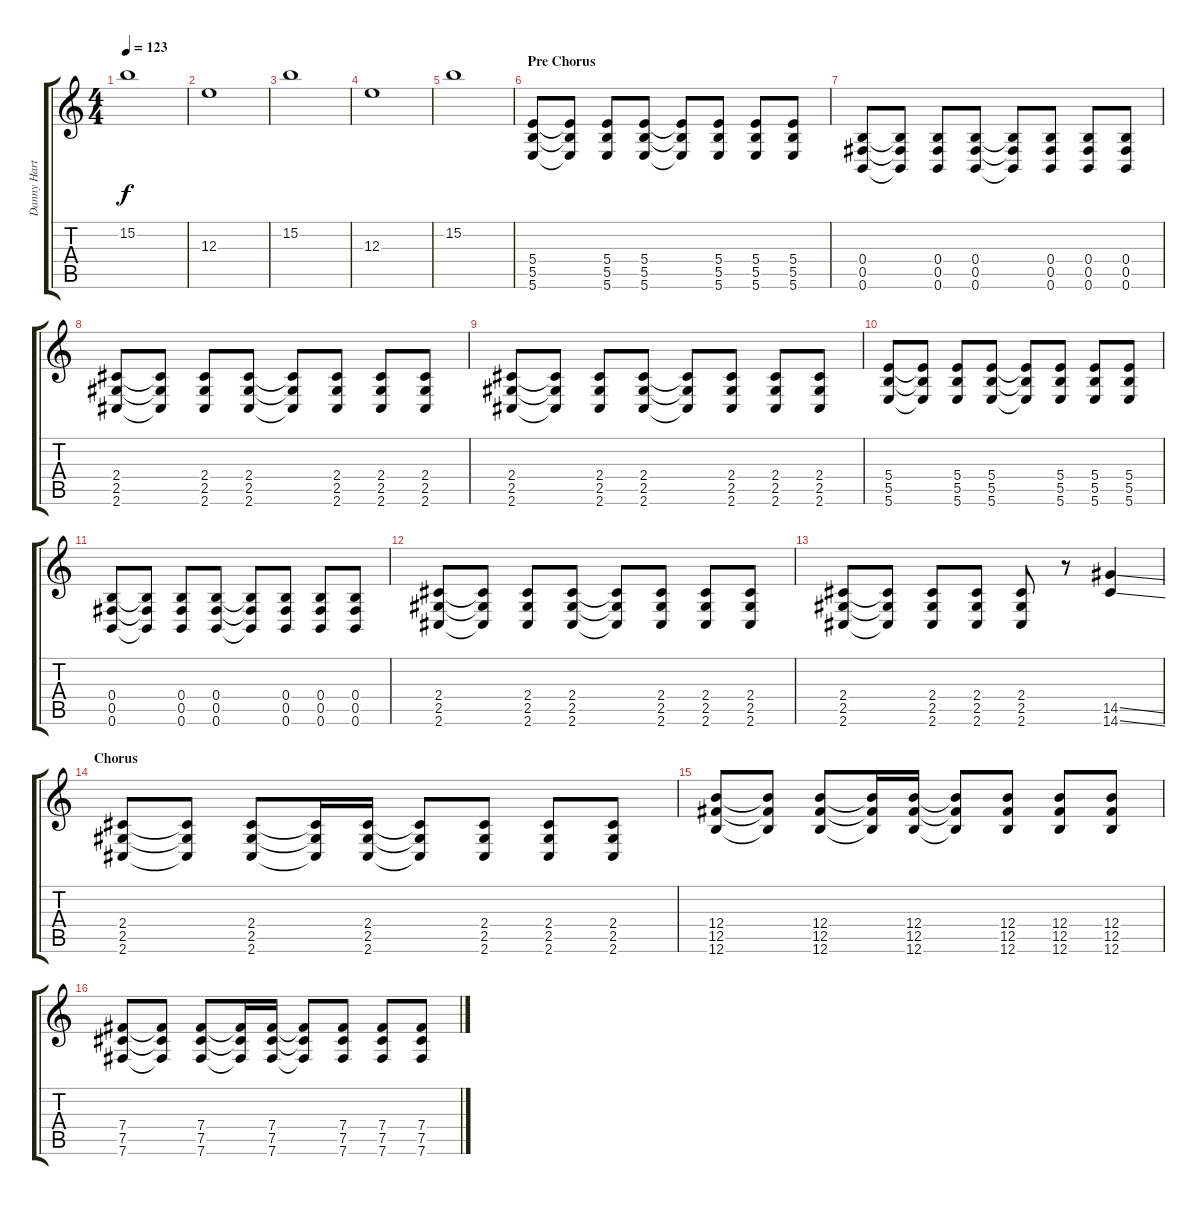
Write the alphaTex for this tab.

\track ("Danny Hartwell (Guitar)" "Danny Hart") {instrument distortionguitar}
\staff {score tabs}
\tuning (Db4 Ab3 E3 B2 Gb2 B1) {hide}
\ts (4 4)
\tempo 123
\clef g2
\ks c
15.2.1{dy f} |
12.3.1 |
15.2.1 |
12.3.1 |
15.2.1 |
\section ("" "Pre Chorus")
(5.4 5.5 5.6).8{instrument distortionguitar} (5.4{t} 5.5{t} 5.6{t}).8 (5.4 5.5 5.6).8 (5.4 5.5 5.6).8 (5.4{t} 5.5{t} 5.6{t}).8 (5.4 5.5 5.6).8 (5.4 5.5 5.6).8 (5.4 5.5 5.6).8 |
(0.4 0.5 0.6).8 (0.4{t} 0.5{t} 0.6{t}).8 (0.4 0.5 0.6).8 (0.4 0.5 0.6).8 (0.4{t} 0.5{t} 0.6{t}).8 (0.4 0.5 0.6).8 (0.4 0.5 0.6).8 (0.4 0.5 0.6).8 |
(2.4 2.5 2.6).8 (2.4{t} 2.5{t} 2.6{t}).8 (2.4 2.5 2.6).8 (2.4 2.5 2.6).8 (2.4{t} 2.5{t} 2.6{t}).8 (2.4 2.5 2.6).8 (2.4 2.5 2.6).8 (2.4 2.5 2.6).8 |
(2.4 2.5 2.6).8 (2.4{t} 2.5{t} 2.6{t}).8 (2.4 2.5 2.6).8 (2.4 2.5 2.6).8 (2.4{t} 2.5{t} 2.6{t}).8 (2.4 2.5 2.6).8 (2.4 2.5 2.6).8 (2.4 2.5 2.6).8 |
(5.4 5.5 5.6).8 (5.4{t} 5.5{t} 5.6{t}).8 (5.4 5.5 5.6).8 (5.4 5.5 5.6).8 (5.4{t} 5.5{t} 5.6{t}).8 (5.4 5.5 5.6).8 (5.4 5.5 5.6).8 (5.4 5.5 5.6).8 |
(0.4 0.5 0.6).8 (0.4{t} 0.5{t} 0.6{t}).8 (0.4 0.5 0.6).8 (0.4 0.5 0.6).8 (0.4{t} 0.5{t} 0.6{t}).8 (0.4 0.5 0.6).8 (0.4 0.5 0.6).8 (0.4 0.5 0.6).8 |
(2.4 2.5 2.6).8 (2.4{t} 2.5{t} 2.6{t}).8 (2.4 2.5 2.6).8 (2.4 2.5 2.6).8 (2.4{t} 2.5{t} 2.6{t}).8 (2.4 2.5 2.6).8 (2.4 2.5 2.6).8 (2.4 2.5 2.6).8 |
(2.4 2.5 2.6).8 (2.4{t} 2.5{t} 2.6{t}).8 (2.4 2.5 2.6).8 (2.4 2.5 2.6).8 (2.4 2.5 2.6).8 r.8 (14.5{ss} 14.6{ss}).4 |
\section ("" "Chorus")
(2.4 2.5 2.6).8 (2.4{t} 2.5{t} 2.6{t}).8 (2.4 2.5 2.6).8 (2.4{t} 2.5{t} 2.6{t}).16 (2.4 2.5 2.6).16 (2.4{t} 2.5{t} 2.6{t}).8 (2.4 2.5 2.6).8 (2.4 2.5 2.6).8 (2.4 2.5 2.6).8 |
(12.4 12.5 12.6).8 (12.4{t} 12.5{t} 12.6{t}).8 (12.4 12.5 12.6).8 (12.4{t} 12.5{t} 12.6{t}).16 (12.4 12.5 12.6).16 (12.4{t} 12.5{t} 12.6{t}).8 (12.4 12.5 12.6).8 (12.4 12.5 12.6).8 (12.4 12.5 12.6).8 |
(7.4 7.5 7.6).8 (7.4{t} 7.5{t} 7.6{t}).8 (7.4 7.5 7.6).8 (7.4{t} 7.5{t} 7.6{t}).16 (7.4 7.5 7.6).16 (7.4{t} 7.5{t} 7.6{t}).8 (7.4 7.5 7.6).8 (7.4 7.5 7.6).8 (7.4 7.5 7.6).8
